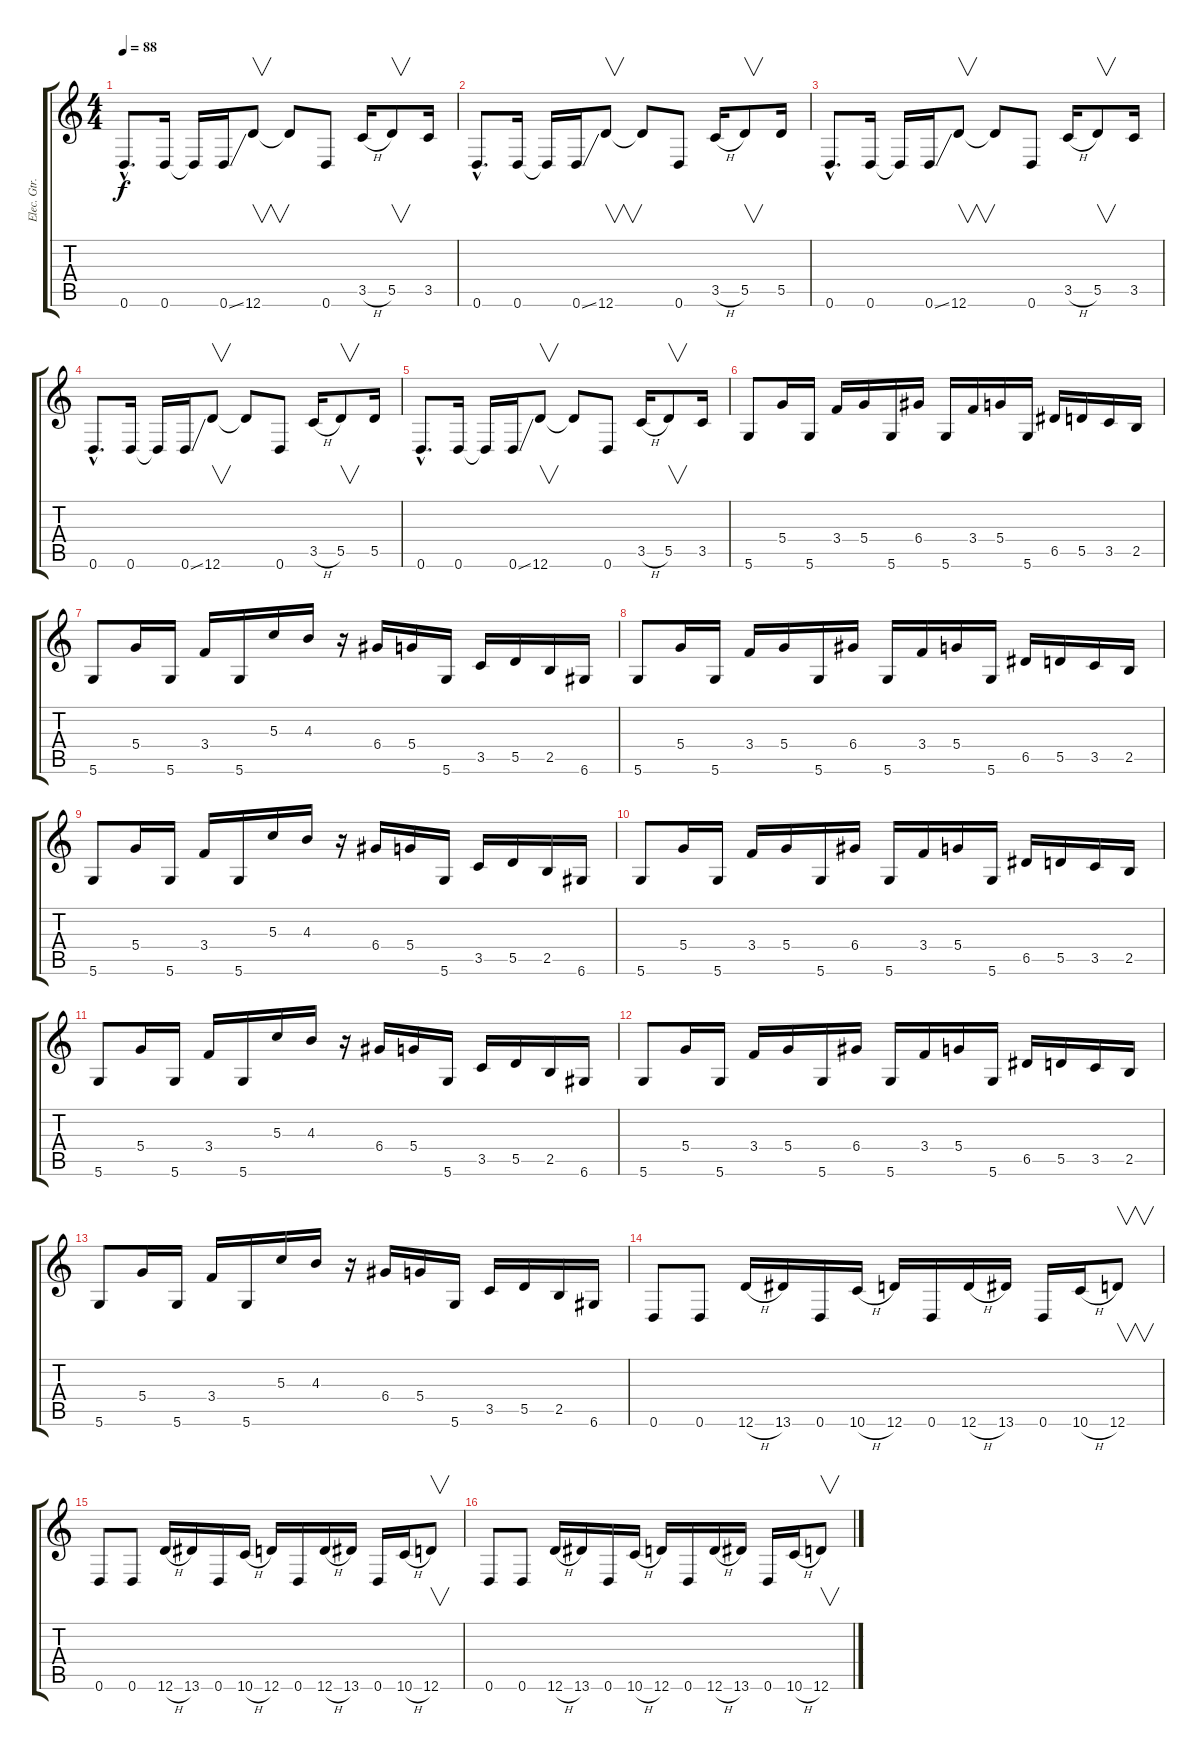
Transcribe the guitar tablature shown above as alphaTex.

\track ("Elec. Gtr. 1" "Elec. Gtr.") {instrument distortionguitar}
\staff {score tabs}
\tuning (E4 B3 G3 D3 A2 D2) {hide}
\ts (4 4)
\tempo 88
\clef g2
\ks c
0.6{hac}.8{d dy f} 0.6.16 0.6{t}.16 0.6{ss}.16 12.6.8{v} 12.6{t}.8 0.6.8 3.5{h}.16 5.5.8{v} 3.5.16 |
0.6{hac}.8{d} 0.6.16 0.6{t}.16 0.6{ss}.16 12.6.8{v} 12.6{t}.8 0.6.8 3.5{h}.16 5.5.8{v} 5.5.16 |
0.6{hac}.8{d} 0.6.16 0.6{t}.16 0.6{ss}.16 12.6.8{v} 12.6{t}.8 0.6.8 3.5{h}.16 5.5.8{v} 3.5.16 |
0.6{hac}.8{d} 0.6.16 0.6{t}.16 0.6{ss}.16 12.6.8{v} 12.6{t}.8 0.6.8 3.5{h}.16 5.5.8{v} 5.5.16 |
0.6{hac}.8{d} 0.6.16 0.6{t}.16 0.6{ss}.16 12.6.8{v} 12.6{t}.8 0.6.8 3.5{h}.16 5.5.8{v} 3.5.16 |
5.6.8 5.4.16 5.6.16 3.4.16 5.4.16 5.6.16 6.4.16 5.6.16 3.4.16 5.4.16 5.6.16 6.5.16 5.5.16 3.5.16 2.5.16 |
5.6.8 5.4.16 5.6.16 3.4.16 5.6.16 5.3.16 4.3.16 r.16 6.4.16 5.4.16 5.6.16 3.5.16 5.5.16 2.5.16 6.6.16 |
5.6.8 5.4.16 5.6.16 3.4.16 5.4.16 5.6.16 6.4.16 5.6.16 3.4.16 5.4.16 5.6.16 6.5.16 5.5.16 3.5.16 2.5.16 |
5.6.8 5.4.16 5.6.16 3.4.16 5.6.16 5.3.16 4.3.16 r.16 6.4.16 5.4.16 5.6.16 3.5.16 5.5.16 2.5.16 6.6.16 |
5.6.8 5.4.16 5.6.16 3.4.16 5.4.16 5.6.16 6.4.16 5.6.16 3.4.16 5.4.16 5.6.16 6.5.16 5.5.16 3.5.16 2.5.16 |
5.6.8 5.4.16 5.6.16 3.4.16 5.6.16 5.3.16 4.3.16 r.16 6.4.16 5.4.16 5.6.16 3.5.16 5.5.16 2.5.16 6.6.16 |
5.6.8 5.4.16 5.6.16 3.4.16 5.4.16 5.6.16 6.4.16 5.6.16 3.4.16 5.4.16 5.6.16 6.5.16 5.5.16 3.5.16 2.5.16 |
5.6.8 5.4.16 5.6.16 3.4.16 5.6.16 5.3.16 4.3.16 r.16 6.4.16 5.4.16 5.6.16 3.5.16 5.5.16 2.5.16 6.6.16 |
0.6.8 0.6.8 12.6{h}.16 13.6.16 0.6.16 10.6{h}.16 12.6.16 0.6.16 12.6{h}.16 13.6.16 0.6.16 10.6{h}.16 12.6.8{v} |
0.6.8 0.6.8 12.6{h}.16 13.6.16 0.6.16 10.6{h}.16 12.6.16 0.6.16 12.6{h}.16 13.6.16 0.6.16 10.6{h}.16 12.6.8{v} |
0.6.8 0.6.8 12.6{h}.16 13.6.16 0.6.16 10.6{h}.16 12.6.16 0.6.16 12.6{h}.16 13.6.16 0.6.16 10.6{h}.16 12.6.8{v}
